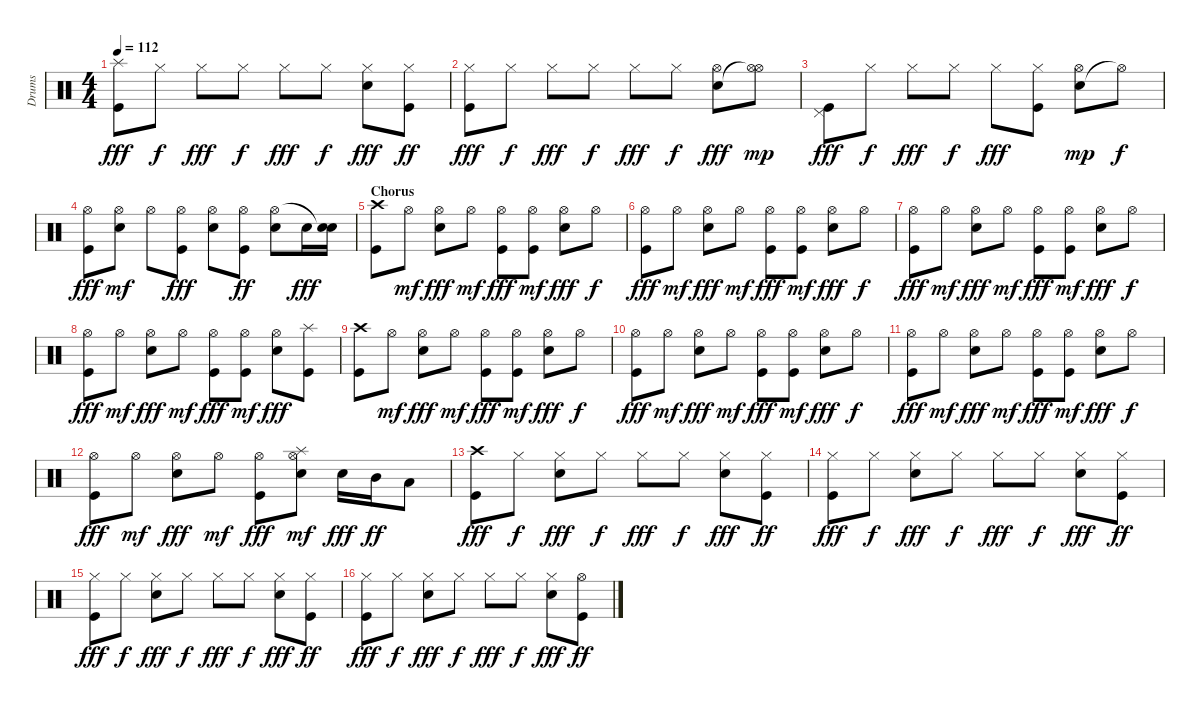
\track ("Drums" "Drums") {instrument percussion}
\staff {score}
\articulation defaults
\ts (4 4)
\tempo 112
\clef neutral
\ks c
("Kick (hit)" "Splash (hit)").8{dy fff} "Hi-Hat (closed)".8{dy f} "Hi-Hat (closed)".8{dy fff} "Hi-Hat (closed)".8{dy f} "Hi-Hat (closed)".8{dy fff} "Hi-Hat (closed)".8{dy f} ("Snare (hit) 2" "Hi-Hat (closed)").8{dy fff} ("Kick (hit)" "Hi-Hat (closed)").8{dy ff} |
("Kick (hit)" "Hi-Hat (closed)").8{dy fff} "Hi-Hat (closed)".8{dy f} "Hi-Hat (closed)".8{dy fff} "Hi-Hat (closed)".8{dy f} "Hi-Hat (closed)".8{dy fff} "Hi-Hat (closed)".8{dy f} ("Snare (hit) 2" "Hi-Hat (open)").8{dy fff} ("Hi-Hat (open)"{t} "Hi-Hat (open)").8{dy mp} |
("Kick (hit)" "Pedal Hi-Hat (hit)").8{dy fff} "Hi-Hat (closed)".8{dy f} "Hi-Hat (closed)".8{dy fff} "Hi-Hat (closed)".8{dy f} "Hi-Hat (closed)".8{dy fff} ("Kick (hit)" "Hi-Hat (closed)").8 ("Snare (hit) 2" "Hi-Hat (open)").8{dy mp} "Hi-Hat (open)"{t}.8{dy f} |
("Kick (hit)" "Hi-Hat (open)").8{dy fff} ("Snare (hit) 2" "Hi-Hat (open)").8{dy mf} "Hi-Hat (open)".8 ("Kick (hit)" "Hi-Hat (open)").8{dy fff} ("Snare (hit) 2" "Hi-Hat (open)").8 ("Kick (hit)" "Hi-Hat (open)").8{dy ff} ("Snare (hit) 2" "Hi-Hat (open)").8 "Snare (hit) 2".16{dy fff} ("Snare (hit) 2" "Snare (hit)"{t}).16 |
\section ("" "Chorus")
("Kick (hit)" "Crash high (hit)").8 "Hi-Hat (open)".8{dy mf} ("Snare (hit) 2" "Hi-Hat (open)").8{dy fff} "Hi-Hat (open)".8{dy mf} ("Kick (hit)" "Hi-Hat (open)").8{dy fff} ("Kick (hit)" "Hi-Hat (open)").8{dy mf} ("Snare (hit) 2" "Hi-Hat (open)").8{dy fff} "Hi-Hat (open)".8{dy f} |
("Kick (hit)" "Hi-Hat (open)").8{dy fff} "Hi-Hat (open)".8{dy mf} ("Snare (hit) 2" "Hi-Hat (open)").8{dy fff} "Hi-Hat (open)".8{dy mf} ("Kick (hit)" "Hi-Hat (open)").8{dy fff} ("Kick (hit)" "Hi-Hat (open)").8{dy mf} ("Snare (hit) 2" "Hi-Hat (open)").8{dy fff} "Hi-Hat (open)".8{dy f} |
("Kick (hit)" "Hi-Hat (open)").8{dy fff} "Hi-Hat (open)".8{dy mf} ("Snare (hit) 2" "Hi-Hat (open)").8{dy fff} "Hi-Hat (open)".8{dy mf} ("Kick (hit)" "Hi-Hat (open)").8{dy fff} ("Kick (hit)" "Hi-Hat (open)").8{dy mf} ("Snare (hit) 2" "Hi-Hat (open)").8{dy fff} "Hi-Hat (open)".8{dy f} |
("Kick (hit)" "Hi-Hat (open)").8{dy fff} "Hi-Hat (open)".8{dy mf} ("Snare (hit) 2" "Hi-Hat (open)").8{dy fff} "Hi-Hat (open)".8{dy mf} ("Kick (hit)" "Hi-Hat (open)").8{dy fff} ("Kick (hit)" "Hi-Hat (open)").8{dy mf} ("Snare (hit) 2" "Hi-Hat (open)").8{dy fff} ("Kick (hit)" "Splash (hit)").8 |
("Kick (hit)" "Crash high (hit)").8 "Hi-Hat (open)".8{dy mf} ("Snare (hit) 2" "Hi-Hat (open)").8{dy fff} "Hi-Hat (open)".8{dy mf} ("Kick (hit)" "Hi-Hat (open)").8{dy fff} ("Kick (hit)" "Hi-Hat (open)").8{dy mf} ("Snare (hit) 2" "Hi-Hat (open)").8{dy fff} "Hi-Hat (open)".8{dy f} |
("Kick (hit)" "Hi-Hat (open)").8{dy fff} "Hi-Hat (open)".8{dy mf} ("Snare (hit) 2" "Hi-Hat (open)").8{dy fff} "Hi-Hat (open)".8{dy mf} ("Kick (hit)" "Hi-Hat (open)").8{dy fff} ("Kick (hit)" "Hi-Hat (open)").8{dy mf} ("Snare (hit) 2" "Hi-Hat (open)").8{dy fff} "Hi-Hat (open)".8{dy f} |
("Kick (hit)" "Hi-Hat (open)").8{dy fff} "Hi-Hat (open)".8{dy mf} ("Snare (hit) 2" "Hi-Hat (open)").8{dy fff} "Hi-Hat (open)".8{dy mf} ("Kick (hit)" "Hi-Hat (open)").8{dy fff} ("Kick (hit)" "Hi-Hat (open)").8{dy mf} ("Snare (hit) 2" "Hi-Hat (open)").8{dy fff} "Hi-Hat (open)".8{dy f} |
("Kick (hit)" "Hi-Hat (open)").8{dy fff} "Hi-Hat (open)".8{dy mf} ("Snare (hit) 2" "Hi-Hat (open)").8{dy fff} "Hi-Hat (open)".8{dy mf} ("Kick (hit)" "Hi-Hat (open)").8{dy fff} ("Snare (hit) 2" "Hi-Hat (open)" "Splash (hit)").8{dy mf} "Snare (hit) 2".16{dy fff} "Mid Tom (hit)".16{dy ff} "Low Tom (hit)".8 |
("Kick (hit)" "Crash high (hit)").8{dy fff} "Hi-Hat (closed)".8{dy f} ("Snare (hit) 2" "Hi-Hat (closed)").8{dy fff} "Hi-Hat (closed)".8{dy f} "Hi-Hat (closed)".8{dy fff} "Hi-Hat (closed)".8{dy f} ("Snare (hit) 2" "Hi-Hat (closed)").8{dy fff} ("Kick (hit)" "Hi-Hat (closed)").8{dy ff} |
("Kick (hit)" "Hi-Hat (closed)").8{dy fff} "Hi-Hat (closed)".8{dy f} ("Snare (hit) 2" "Hi-Hat (closed)").8{dy fff} "Hi-Hat (closed)".8{dy f} "Hi-Hat (closed)".8{dy fff} "Hi-Hat (closed)".8{dy f} ("Snare (hit) 2" "Hi-Hat (closed)").8{dy fff} ("Kick (hit)" "Hi-Hat (closed)").8{dy ff} |
("Kick (hit)" "Hi-Hat (closed)").8{dy fff} "Hi-Hat (closed)".8{dy f} ("Snare (hit) 2" "Hi-Hat (closed)").8{dy fff} "Hi-Hat (closed)".8{dy f} "Hi-Hat (closed)".8{dy fff} "Hi-Hat (closed)".8{dy f} ("Snare (hit) 2" "Hi-Hat (closed)").8{dy fff} ("Kick (hit)" "Hi-Hat (closed)").8{dy ff} |
("Kick (hit)" "Hi-Hat (closed)").8{dy fff} "Hi-Hat (closed)".8{dy f} ("Snare (hit) 2" "Hi-Hat (closed)").8{dy fff} "Hi-Hat (closed)".8{dy f} "Hi-Hat (closed)".8{dy fff} "Hi-Hat (closed)".8{dy f} ("Snare (hit) 2" "Hi-Hat (closed)").8{dy fff} ("Kick (hit)" "Hi-Hat (open)").8{dy ff}
